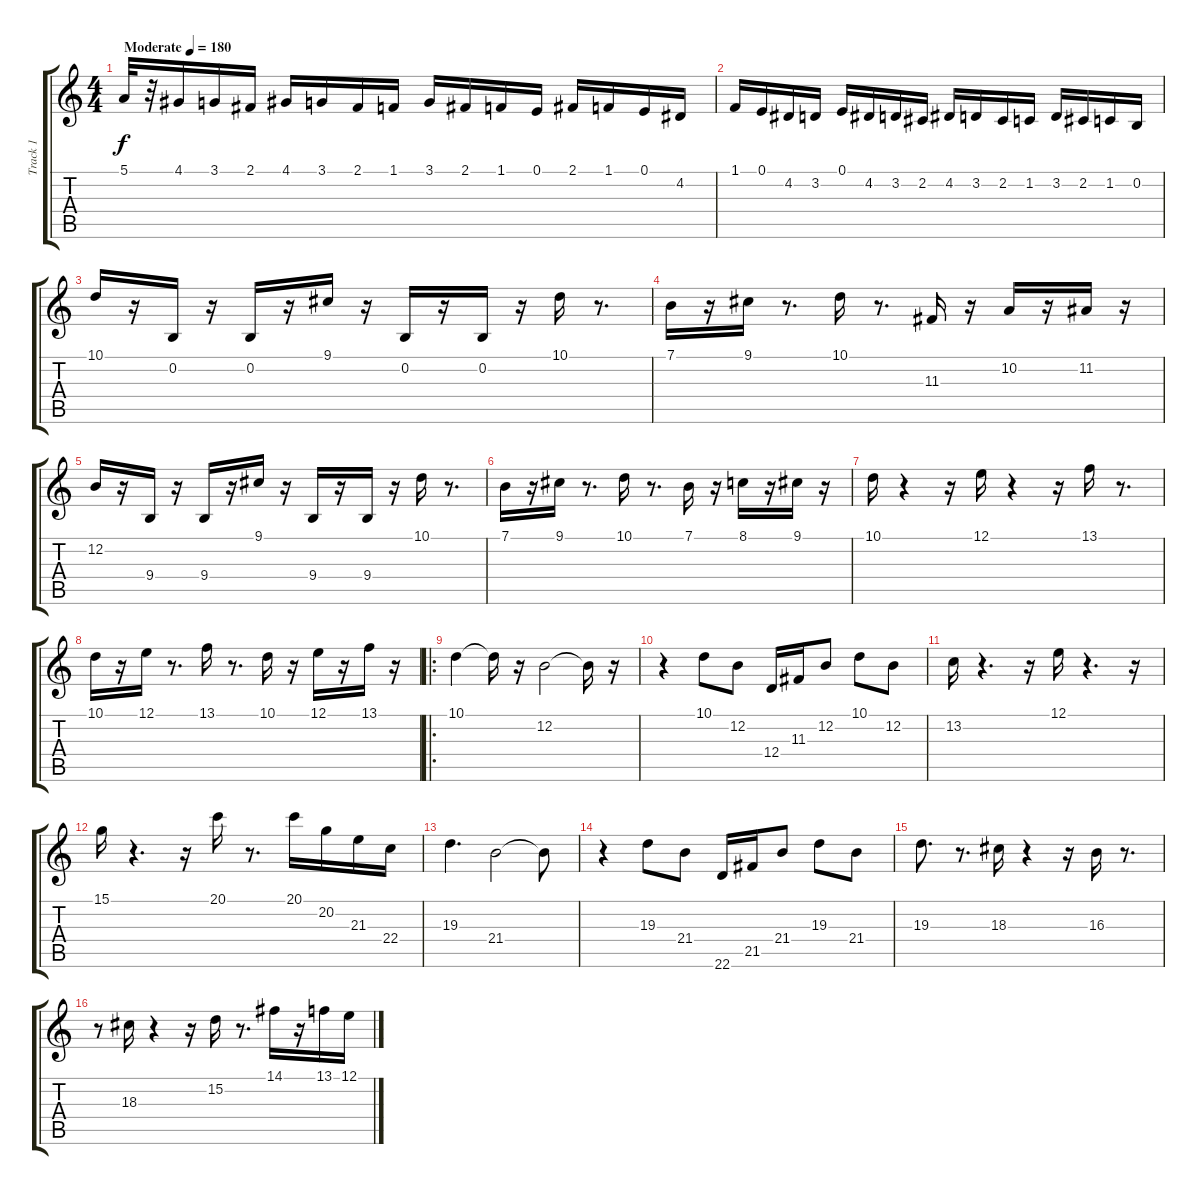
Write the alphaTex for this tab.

\track ("Track 1" "Track 1") {instrument lead2sawtooth}
\staff {score tabs}
\tuning (E4 B3 G3 D3 A2 E2) {hide}
\ts (4 4)
\tempo (180 "Moderate")
\clef g2
\ks c
5.1.32{dy f volume 14 instrument lead2sawtooth} r.32 4.1.16 3.1.16 2.1.16 4.1.16 3.1.16 2.1.16 1.1.16 3.1.16 2.1.16 1.1.16 0.1.16 2.1.16 1.1.16 0.1.16 4.2.16 |
1.1.16 0.1.16 4.2.16 3.2.16 0.1.16 4.2.16 3.2.16 2.2.16 4.2.16 3.2.16 2.2.16 1.2.16 3.2.16 2.2.16 1.2.16 0.2.16 |
10.1.16 r.16 0.2.16 r.16 0.2.16 r.16 9.1.16 r.16 0.2.16 r.16 0.2.16 r.16 10.1.16 r.8{d} |
7.1.16 r.16 9.1.16 r.8{d} 10.1.16 r.8{d} 11.3.16 r.16 10.2.16 r.16 11.2.16 r.16 |
12.2.16 r.16 9.4.16 r.16 9.4.16 r.16 9.1.16 r.16 9.4.16 r.16 9.4.16 r.16 10.1.16 r.8{d} |
7.1.16 r.16 9.1.16 r.8{d} 10.1.16 r.8{d} 7.1.16 r.16 8.1.16 r.16 9.1.16 r.16 |
10.1.16 r.4 r.16 12.1.16 r.4 r.16 13.1.16 r.8{d} |
10.1.16 r.16 12.1.16 r.8{d} 13.1.16 r.8{d} 10.1.16 r.16 12.1.16 r.16 13.1.16 r.16 |
\ro
10.1.4 10.1{t}.16 r.16 12.2.2 12.2{t}.16 r.16 |
r.4 10.1.8 12.2.8 12.4.16 11.3.16 12.2.8 10.1.8 12.2.8 |
13.2.16 r.4{d} r.16 12.1.16 r.4{d} r.16 |
15.1.16 r.4{d} r.16 20.1.16 r.8{d} 20.1.16 20.2.16 21.3.16 22.4.16 |
19.3.4{d} 21.4.2 21.4{t}.8 |
r.4 19.3.8 21.4.8 22.6.16 21.5.16 21.4.8 19.3.8 21.4.8 |
19.3.8{d} r.8{d} 18.3.16 r.4 r.16 16.3.16 r.8{d} |
r.8 18.3.16 r.4 r.16 15.2.16 r.8{d} 14.1.16 r.16 13.1.16 12.1.16
